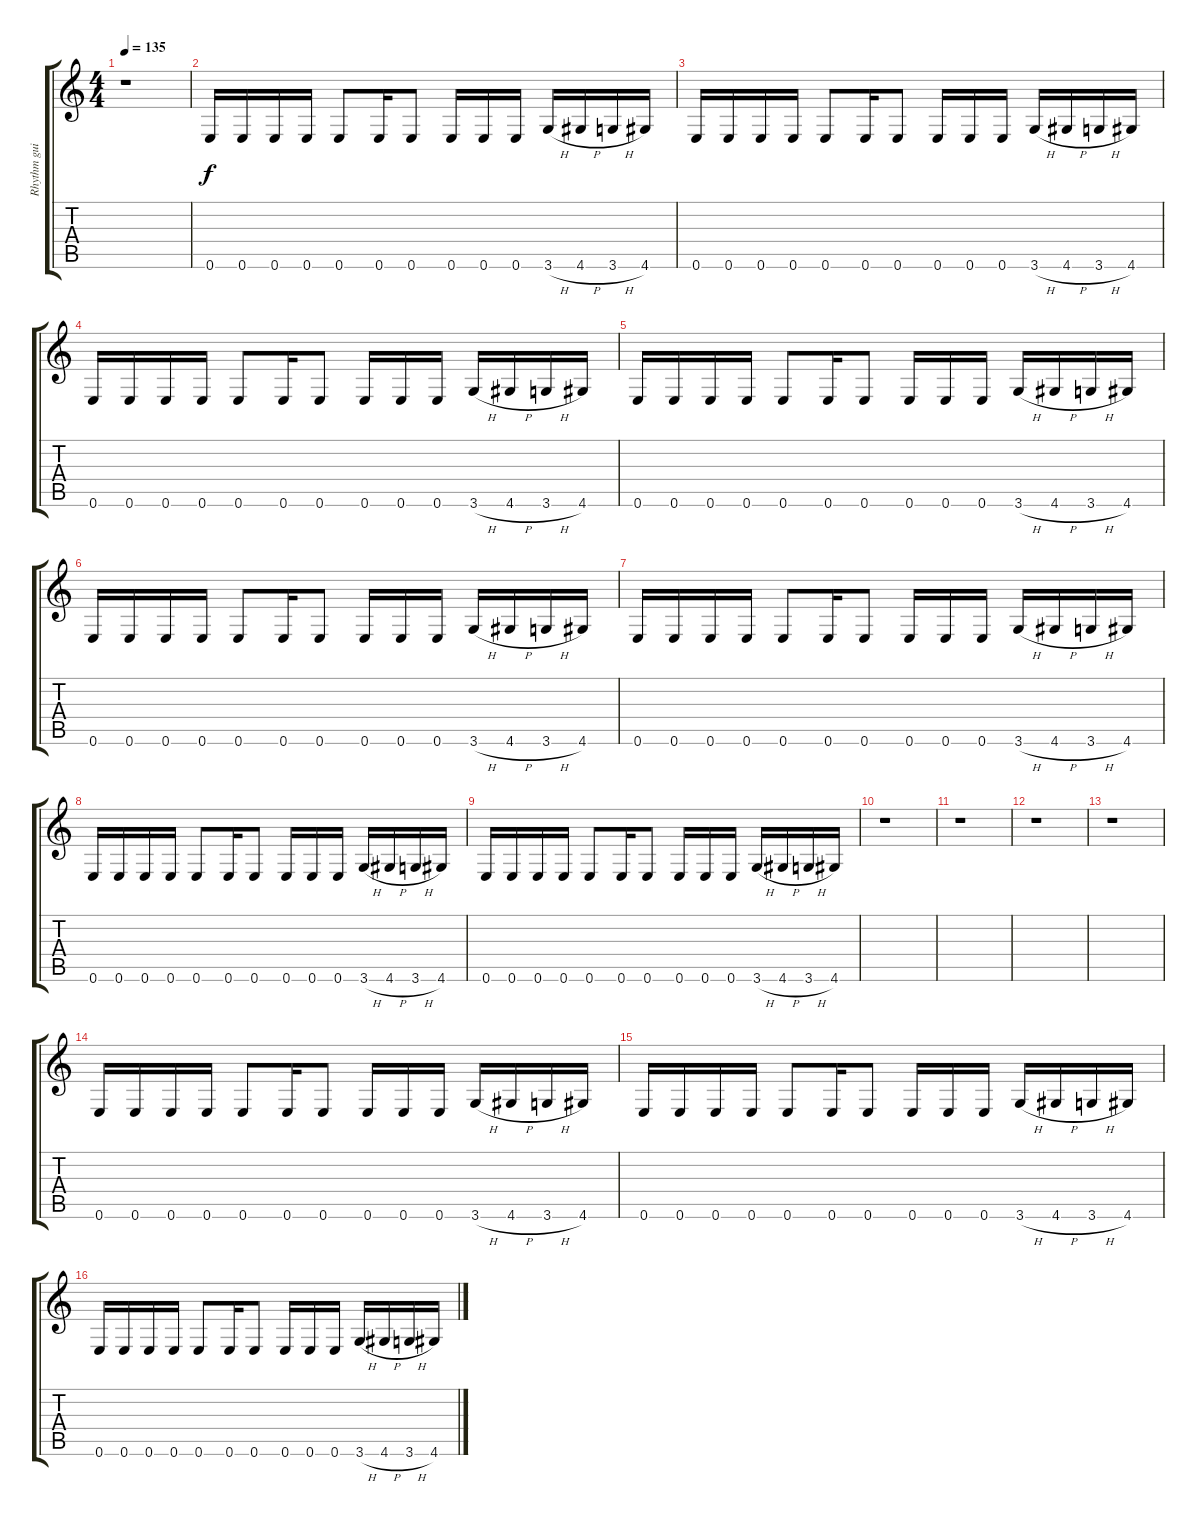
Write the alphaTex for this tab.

\track ("Rhythm guitar (distortion)" "Rhythm gui") {instrument distortionguitar}
\staff {score tabs}
\tuning (E4 B3 G3 D3 A2 E2) {hide}
\ts (4 4)
\tempo 135
\clef g2
\ks c
r.1{dy f instrument distortionguitar} |
0.6.16 0.6.16 0.6.16 0.6.16 0.6.8 0.6.16 0.6.8 0.6.16 0.6.16 0.6.16 3.6{h}.16 4.6{h}.16 3.6{h}.16 4.6.16 |
0.6.16 0.6.16 0.6.16 0.6.16 0.6.8 0.6.16 0.6.8 0.6.16 0.6.16 0.6.16 3.6{h}.16 4.6{h}.16 3.6{h}.16 4.6.16 |
0.6.16 0.6.16 0.6.16 0.6.16 0.6.8 0.6.16 0.6.8 0.6.16 0.6.16 0.6.16 3.6{h}.16 4.6{h}.16 3.6{h}.16 4.6.16 |
0.6.16 0.6.16 0.6.16 0.6.16 0.6.8 0.6.16 0.6.8 0.6.16 0.6.16 0.6.16 3.6{h}.16 4.6{h}.16 3.6{h}.16 4.6.16 |
0.6.16 0.6.16 0.6.16 0.6.16 0.6.8 0.6.16 0.6.8 0.6.16 0.6.16 0.6.16 3.6{h}.16 4.6{h}.16 3.6{h}.16 4.6.16 |
0.6.16 0.6.16 0.6.16 0.6.16 0.6.8 0.6.16 0.6.8 0.6.16 0.6.16 0.6.16 3.6{h}.16 4.6{h}.16 3.6{h}.16 4.6.16 |
0.6.16 0.6.16 0.6.16 0.6.16 0.6.8 0.6.16 0.6.8 0.6.16 0.6.16 0.6.16 3.6{h}.16 4.6{h}.16 3.6{h}.16 4.6.16 |
0.6.16 0.6.16 0.6.16 0.6.16 0.6.8 0.6.16 0.6.8 0.6.16 0.6.16 0.6.16 3.6{h}.16 4.6{h}.16 3.6{h}.16 4.6.16 |
r.1 |
r.1 |
r.1 |
r.1 |
0.6.16 0.6.16 0.6.16 0.6.16 0.6.8 0.6.16 0.6.8 0.6.16 0.6.16 0.6.16 3.6{h}.16 4.6{h}.16 3.6{h}.16 4.6.16 |
0.6.16 0.6.16 0.6.16 0.6.16 0.6.8 0.6.16 0.6.8 0.6.16 0.6.16 0.6.16 3.6{h}.16 4.6{h}.16 3.6{h}.16 4.6.16 |
0.6.16 0.6.16 0.6.16 0.6.16 0.6.8 0.6.16 0.6.8 0.6.16 0.6.16 0.6.16 3.6{h}.16 4.6{h}.16 3.6{h}.16 4.6.16
